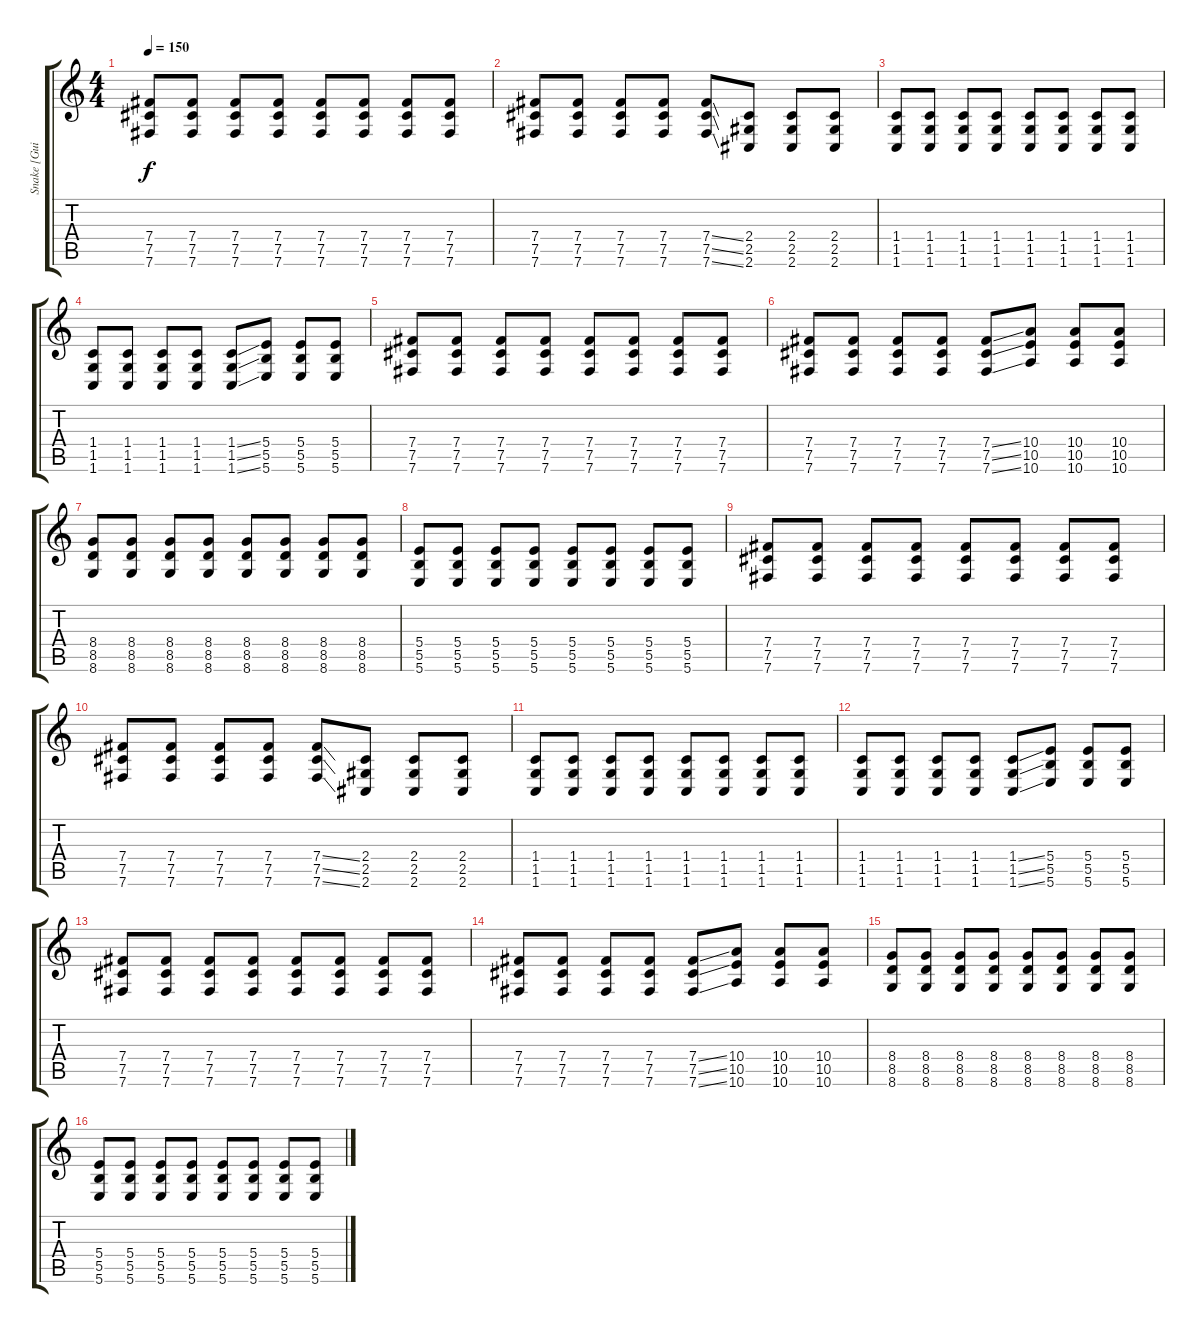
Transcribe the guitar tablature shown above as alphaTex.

\track ("Snake [Guitar 1]" "Snake [Gui") {instrument distortionguitar}
\staff {score tabs}
\tuning (Db4 Ab3 E3 B2 Gb2 B1) {hide}
\ts (4 4)
\tempo 150
\clef g2
\ks c
(7.4 7.5 7.6).8{dy f} (7.4 7.5 7.6).8 (7.4 7.5 7.6).8 (7.4 7.5 7.6).8 (7.4 7.5 7.6).8 (7.4 7.5 7.6).8 (7.4 7.5 7.6).8 (7.4 7.5 7.6).8 |
(7.4 7.5 7.6).8 (7.4 7.5 7.6).8 (7.4 7.5 7.6).8 (7.4 7.5 7.6).8 (7.4{ss} 7.5{ss} 7.6{ss}).8 (2.4 2.5 2.6).8 (2.4 2.5 2.6).8 (2.4 2.5 2.6).8 |
(1.4 1.5 1.6).8 (1.4 1.5 1.6).8 (1.4 1.5 1.6).8 (1.4 1.5 1.6).8 (1.4 1.5 1.6).8 (1.4 1.5 1.6).8 (1.4 1.5 1.6).8 (1.4 1.5 1.6).8 |
(1.4 1.5 1.6).8 (1.4 1.5 1.6).8 (1.4 1.5 1.6).8 (1.4 1.5 1.6).8 (1.4{ss} 1.5{ss} 1.6{ss}).8 (5.4 5.5 5.6).8 (5.4 5.5 5.6).8 (5.4 5.5 5.6).8 |
(7.4 7.5 7.6).8 (7.4 7.5 7.6).8 (7.4 7.5 7.6).8 (7.4 7.5 7.6).8 (7.4 7.5 7.6).8 (7.4 7.5 7.6).8 (7.4 7.5 7.6).8 (7.4 7.5 7.6).8 |
(7.4 7.5 7.6).8 (7.4 7.5 7.6).8 (7.4 7.5 7.6).8 (7.4 7.5 7.6).8 (7.4{ss} 7.5{ss} 7.6{ss}).8 (10.4 10.5 10.6).8 (10.4 10.5 10.6).8 (10.4 10.5 10.6).8 |
(8.4 8.5 8.6).8 (8.4 8.5 8.6).8 (8.4 8.5 8.6).8 (8.4 8.5 8.6).8 (8.4 8.5 8.6).8 (8.4 8.5 8.6).8 (8.4 8.5 8.6).8 (8.4 8.5 8.6).8 |
(5.4 5.5 5.6).8 (5.4 5.5 5.6).8 (5.4 5.5 5.6).8 (5.4 5.5 5.6).8 (5.4 5.5 5.6).8 (5.4 5.5 5.6).8 (5.4 5.5 5.6).8 (5.4 5.5 5.6).8 |
(7.4 7.5 7.6).8 (7.4 7.5 7.6).8 (7.4 7.5 7.6).8 (7.4 7.5 7.6).8 (7.4 7.5 7.6).8 (7.4 7.5 7.6).8 (7.4 7.5 7.6).8 (7.4 7.5 7.6).8 |
(7.4 7.5 7.6).8 (7.4 7.5 7.6).8 (7.4 7.5 7.6).8 (7.4 7.5 7.6).8 (7.4{ss} 7.5{ss} 7.6{ss}).8 (2.4 2.5 2.6).8 (2.4 2.5 2.6).8 (2.4 2.5 2.6).8 |
(1.4 1.5 1.6).8 (1.4 1.5 1.6).8 (1.4 1.5 1.6).8 (1.4 1.5 1.6).8 (1.4 1.5 1.6).8 (1.4 1.5 1.6).8 (1.4 1.5 1.6).8 (1.4 1.5 1.6).8 |
(1.4 1.5 1.6).8 (1.4 1.5 1.6).8 (1.4 1.5 1.6).8 (1.4 1.5 1.6).8 (1.4{ss} 1.5{ss} 1.6{ss}).8 (5.4 5.5 5.6).8 (5.4 5.5 5.6).8 (5.4 5.5 5.6).8 |
(7.4 7.5 7.6).8 (7.4 7.5 7.6).8 (7.4 7.5 7.6).8 (7.4 7.5 7.6).8 (7.4 7.5 7.6).8 (7.4 7.5 7.6).8 (7.4 7.5 7.6).8 (7.4 7.5 7.6).8 |
(7.4 7.5 7.6).8 (7.4 7.5 7.6).8 (7.4 7.5 7.6).8 (7.4 7.5 7.6).8 (7.4{ss} 7.5{ss} 7.6{ss}).8 (10.4 10.5 10.6).8 (10.4 10.5 10.6).8 (10.4 10.5 10.6).8 |
(8.4 8.5 8.6).8 (8.4 8.5 8.6).8 (8.4 8.5 8.6).8 (8.4 8.5 8.6).8 (8.4 8.5 8.6).8 (8.4 8.5 8.6).8 (8.4 8.5 8.6).8 (8.4 8.5 8.6).8 |
(5.4 5.5 5.6).8 (5.4 5.5 5.6).8 (5.4 5.5 5.6).8 (5.4 5.5 5.6).8 (5.4 5.5 5.6).8 (5.4 5.5 5.6).8 (5.4 5.5 5.6).8 (5.4 5.5 5.6).8
